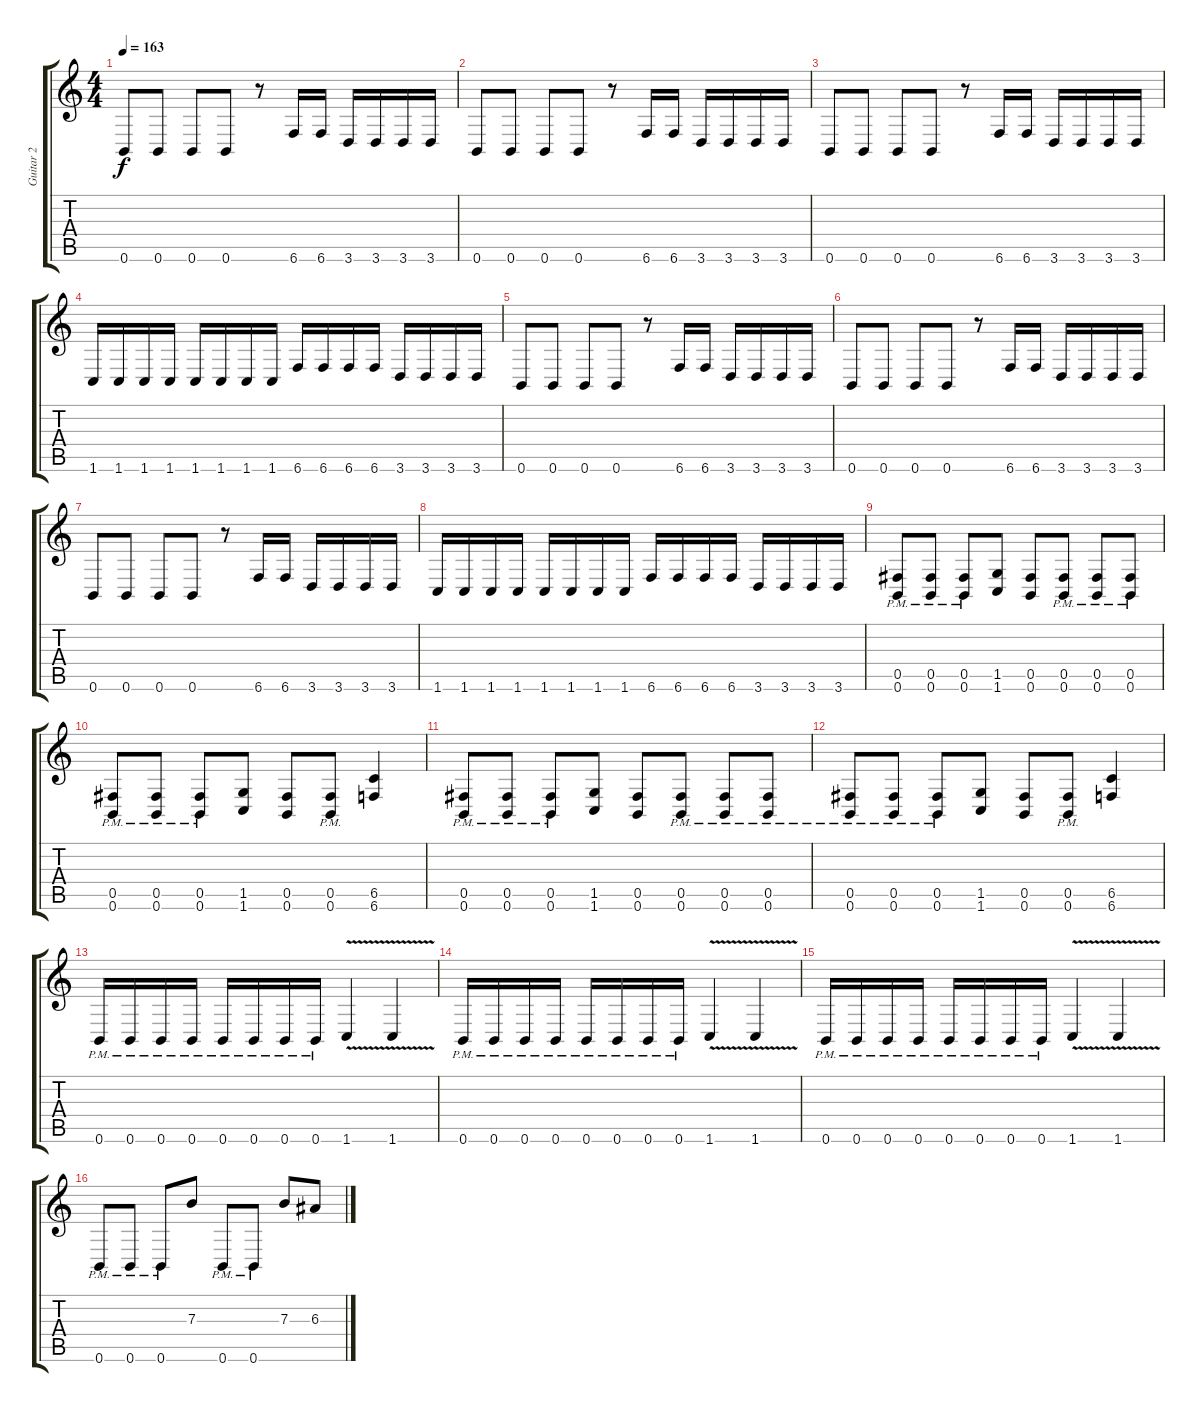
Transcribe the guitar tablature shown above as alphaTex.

\track ("Guitar 2" "Guitar 2") {instrument distortionguitar}
\staff {score tabs}
\tuning (Db4 Ab3 E3 B2 Gb2 B1) {hide}
\ts (4 4)
\tempo 163
\clef g2
\ks c
0.6.8{dy f} 0.6.8 0.6.8 0.6.8 r.8 6.6.16 6.6.16 3.6.16 3.6.16 3.6.16 3.6.16 |
0.6.8 0.6.8 0.6.8 0.6.8 r.8 6.6.16 6.6.16 3.6.16 3.6.16 3.6.16 3.6.16 |
0.6.8 0.6.8 0.6.8 0.6.8 r.8 6.6.16 6.6.16 3.6.16 3.6.16 3.6.16 3.6.16 |
1.6.16 1.6.16 1.6.16 1.6.16 1.6.16 1.6.16 1.6.16 1.6.16 6.6.16 6.6.16 6.6.16 6.6.16 3.6.16 3.6.16 3.6.16 3.6.16 |
0.6.8 0.6.8 0.6.8 0.6.8 r.8 6.6.16 6.6.16 3.6.16 3.6.16 3.6.16 3.6.16 |
0.6.8 0.6.8 0.6.8 0.6.8 r.8 6.6.16 6.6.16 3.6.16 3.6.16 3.6.16 3.6.16 |
0.6.8 0.6.8 0.6.8 0.6.8 r.8 6.6.16 6.6.16 3.6.16 3.6.16 3.6.16 3.6.16 |
1.6.16 1.6.16 1.6.16 1.6.16 1.6.16 1.6.16 1.6.16 1.6.16 6.6.16 6.6.16 6.6.16 6.6.16 3.6.16 3.6.16 3.6.16 3.6.16 |
(0.5{pm} 0.6{pm}).8 (0.5{pm} 0.6{pm}).8 (0.5{pm} 0.6{pm}).8 (1.5 1.6).8 (0.5 0.6).8 (0.5{pm} 0.6{pm}).8 (0.5{pm} 0.6{pm}).8 (0.5{pm} 0.6{pm}).8 |
(0.5{pm} 0.6{pm}).8 (0.5{pm} 0.6{pm}).8 (0.5{pm} 0.6{pm}).8 (1.5 1.6).8 (0.5 0.6).8 (0.5{pm} 0.6{pm}).8 (6.5 6.6).4 |
(0.5{pm} 0.6{pm}).8 (0.5{pm} 0.6{pm}).8 (0.5{pm} 0.6{pm}).8 (1.5 1.6).8 (0.5 0.6).8 (0.5{pm} 0.6{pm}).8 (0.5{pm} 0.6{pm}).8 (0.5{pm} 0.6{pm}).8 |
(0.5{pm} 0.6{pm}).8 (0.5{pm} 0.6{pm}).8 (0.5{pm} 0.6{pm}).8 (1.5 1.6).8 (0.5 0.6).8 (0.5{pm} 0.6{pm}).8 (6.5 6.6).4 |
0.6{pm}.16 0.6{pm}.16 0.6{pm}.16 0.6{pm}.16 0.6{pm}.16 0.6{pm}.16 0.6{pm}.16 0.6{pm}.16 1.6{v}.4 1.6{v}.4 |
0.6{pm}.16 0.6{pm}.16 0.6{pm}.16 0.6{pm}.16 0.6{pm}.16 0.6{pm}.16 0.6{pm}.16 0.6{pm}.16 1.6{v}.4 1.6{v}.4 |
0.6{pm}.16 0.6{pm}.16 0.6{pm}.16 0.6{pm}.16 0.6{pm}.16 0.6{pm}.16 0.6{pm}.16 0.6{pm}.16 1.6{v}.4 1.6{v}.4 |
0.6{pm}.8 0.6{pm}.8 0.6{pm}.8 7.3.8 0.6{pm}.8 0.6{pm}.8 7.3.8 6.3.8
